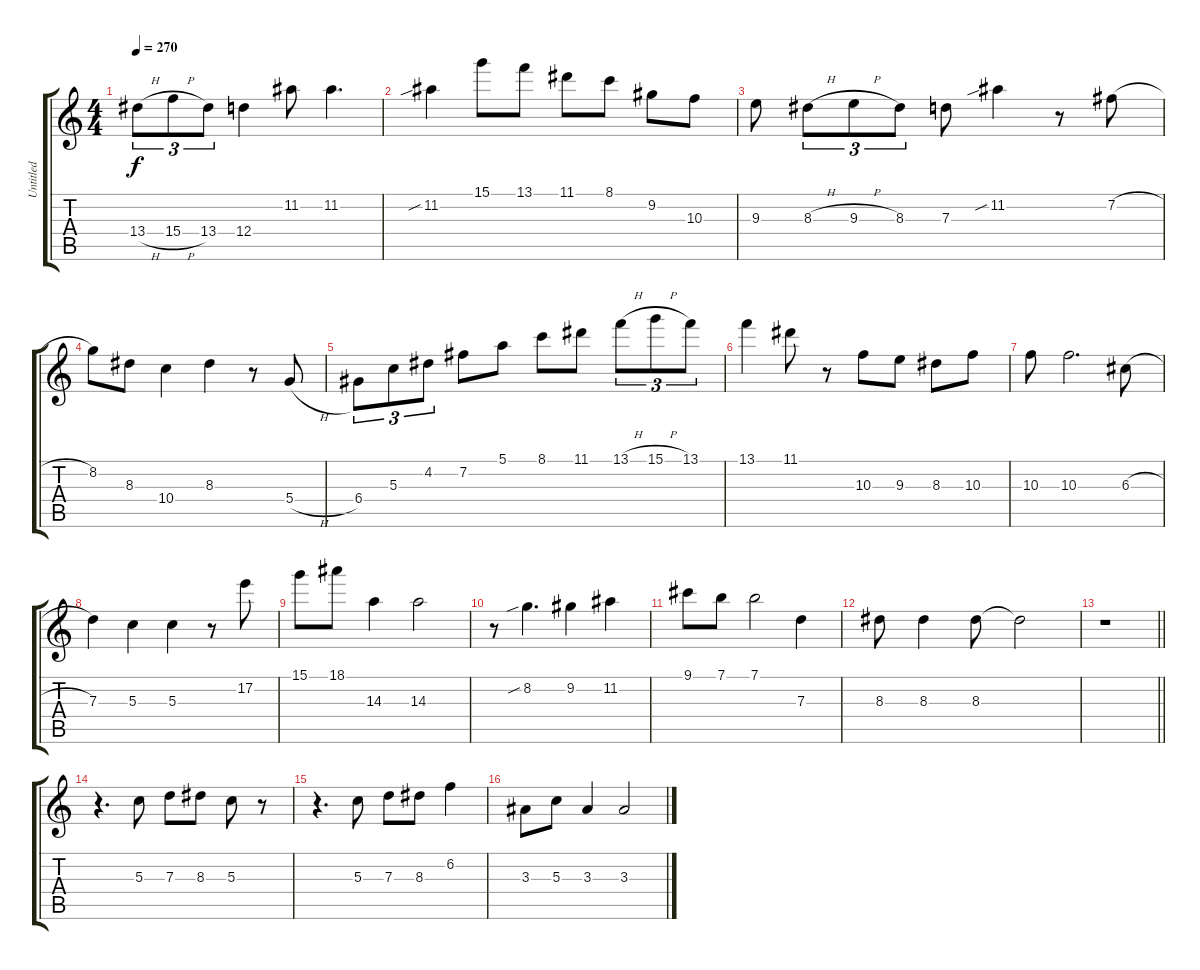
\track ("Untitled" "Untitled") {instrument acousticguitarsteel}
\staff {score tabs}
\tuning (E4 B3 G3 D3 A2 E2) {hide}
\ts (4 4)
\tempo 270
\clef g2
\ks c
13.4{h}.8{tu (3 2) dy f} 15.4{h}.8{tu (3 2)} 13.4.8{tu (3 2)} 12.4.4 11.2.8 11.2.4{d} |
11.2{sib}.4 15.1.8 13.1.8 11.1.8 8.1.8 9.2.8 10.3.8 |
9.3.8 8.3{h}.8{tu (3 2)} 9.3{h}.8{tu (3 2)} 8.3.8{tu (3 2)} 7.3.8 11.2{sib}.4 r.8 7.2{h}.8 |
8.2.8 8.3.8 10.4.4 8.3.4 r.8 5.4{h}.8 |
6.4.8{tu (3 2)} 5.3.8{tu (3 2)} 4.2.8{tu (3 2)} 7.2.8 5.1.8 8.1.8 11.1.8 13.1{h}.8{tu (3 2)} 15.1{h}.8{tu (3 2)} 13.1.8{tu (3 2)} |
13.1.4 11.1.8 r.8 10.3.8 9.3.8 8.3.8 10.3.8 |
10.3.8 10.3.2{d} 6.3{h}.8 |
7.3.4 5.3.4 5.3.4 r.8 17.2.8 |
15.1.8 18.1.8 14.3.4 14.3.2 |
r.8 8.2{sib}.4{d} 9.2.4 11.2.4 |
9.1.8 7.1.8 7.1.2 7.3.4 |
8.3.8 8.3.4 8.3.8 8.3{t}.2 |
\barLineRight lightlight
r.1 |
r.4{d} 5.3.8 7.3.8 8.3.8 5.3.8 r.8 |
r.4{d} 5.3.8 7.3.8 8.3.8 6.2.4 |
3.3.8 5.3.8 3.3.4 3.3.2
